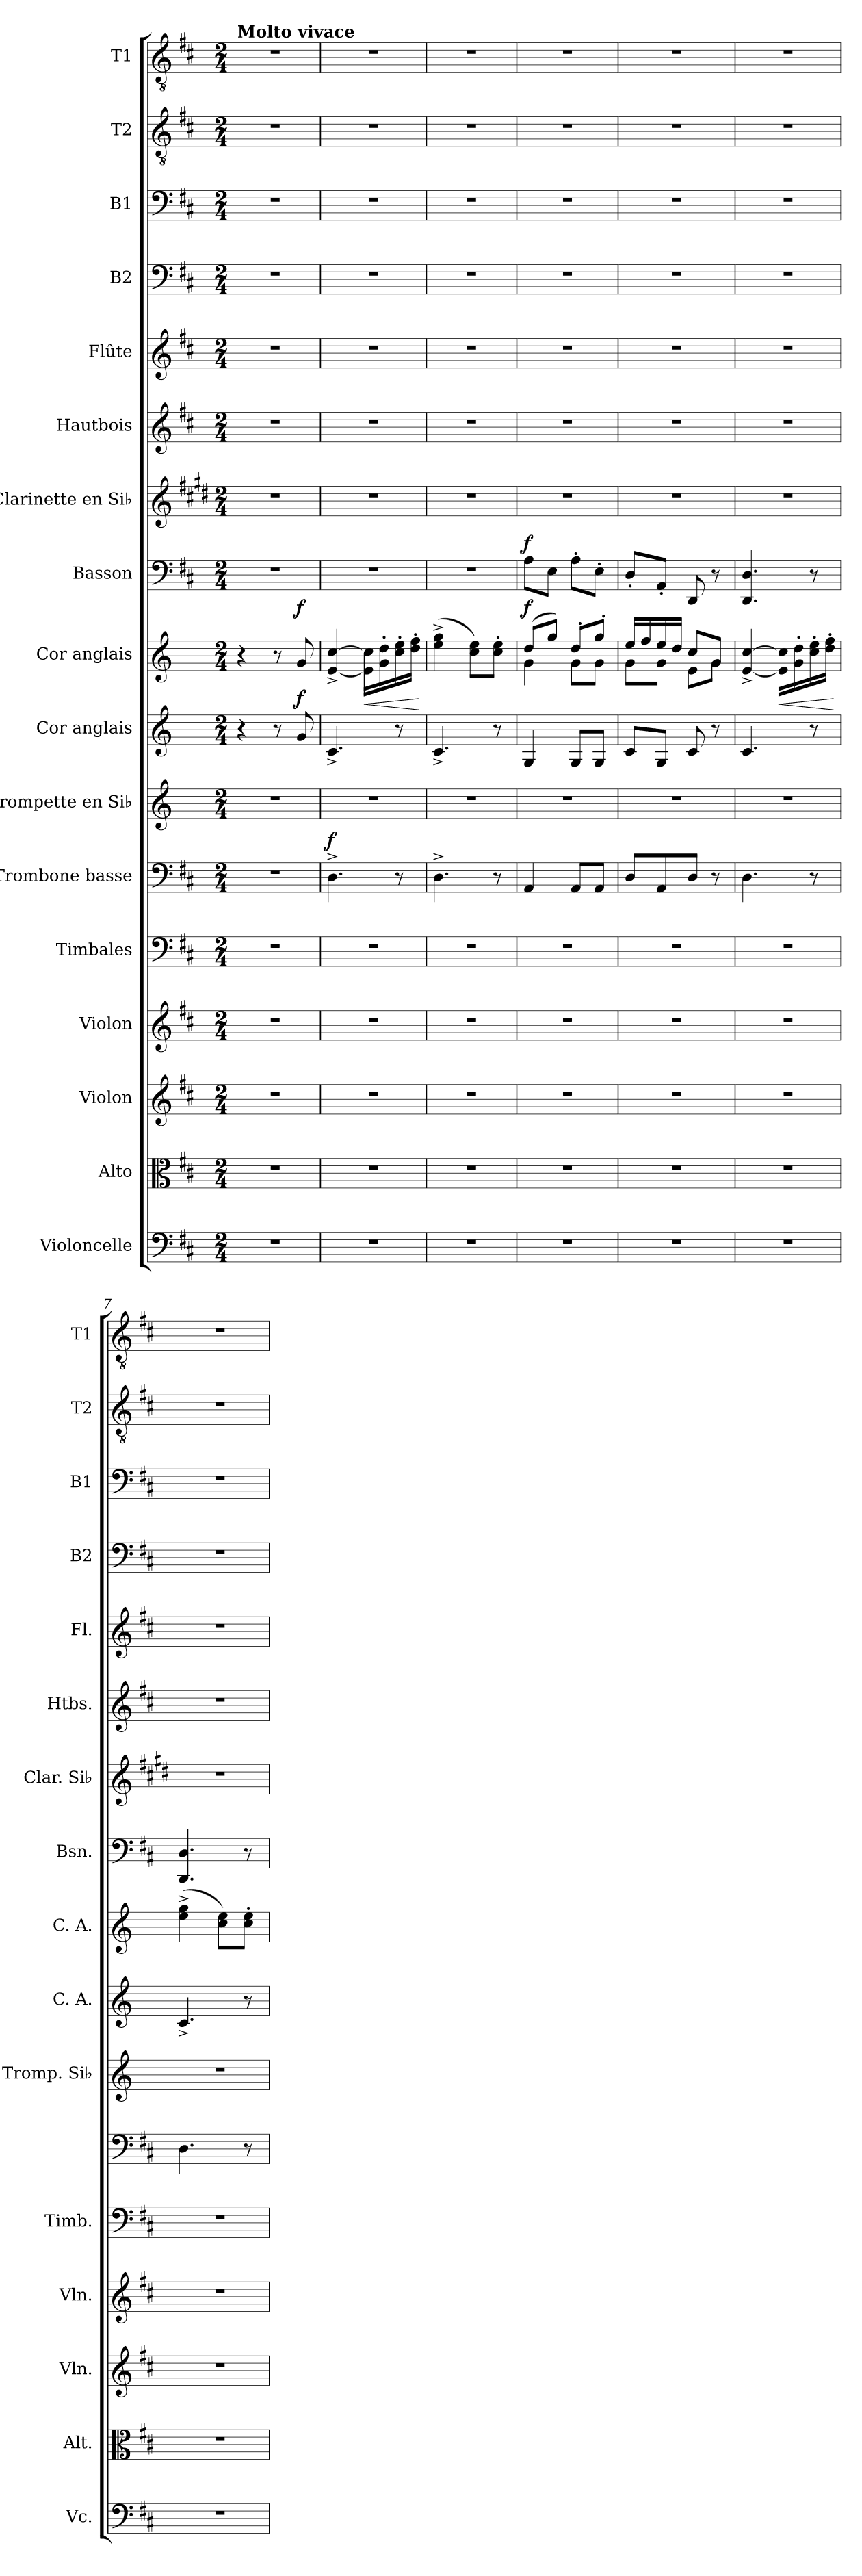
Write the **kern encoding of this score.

**kern	**kern	**kern	**kern	**kern	**kern	**dynam	**kern	**kern	**dynam	**kern	**dynam	**kern	**dynam	**kern	**kern	**kern	**kern	**kern	**kern	**kern
*part17	*part16	*part15	*part14	*part13	*part12	*part12	*part11	*part10	*part10	*part9	*part9	*part8	*part8	*part7	*part6	*part5	*part4	*part3	*part2	*part1
*staff17	*staff16	*staff15	*staff14	*staff13	*staff12	*staff12	*staff11	*staff10	*staff10	*staff9	*staff9	*staff8	*staff8	*staff7	*staff6	*staff5	*staff4	*staff3	*staff2	*staff1
*I"Violoncelle	*I"Alto	*I"Violon	*I"Violon	*I"Timbales	*I"Trombone basse	*	*I"Trompette en Si♭	*I"Cor anglais	*	*I"Cor anglais	*	*I"Basson	*	*I"Clarinette en Si♭	*I"Hautbois	*I"Flûte	*I"B2	*I"B1	*I"T2	*I"T1
*I'Vc.	*I'Alt.	*I'Vln.	*I'Vln.	*I'Timb.	*	*	*I'Tromp. Si♭	*I'C. A.	*	*I'C. A.	*	*I'Bsn.	*	*I'Clar. Si♭	*I'Htbs.	*I'Fl.	*I'B2	*I'B1	*I'T2	*I'T1
*clefF4	*clefC3	*clefG2	*clefG2	*clefF4	*clefF4	*	*clefG2	*clefG2	*	*clefG2	*	*clefF4	*	*clefG2	*clefG2	*clefG2	*clefF4	*clefF4	*clefGv2	*clefGv2
*	*	*	*	*	*	*	*ITrd6c10	*ITrd6c10	*	*ITrd6c10	*	*	*	*ITrd1c2	*	*	*	*	*	*
*k[f#c#]	*k[f#c#]	*k[f#c#]	*k[f#c#]	*k[f#c#]	*k[f#c#]	*	*k[f#c#]	*k[f#c#]	*	*k[f#c#]	*	*k[f#c#]	*	*k[f#c#]	*k[f#c#]	*k[f#c#]	*k[f#c#]	*k[f#c#]	*k[f#c#]	*k[f#c#]
*M2/4	*M2/4	*M2/4	*M2/4	*M2/4	*M2/4	*	*M2/4	*M2/4	*	*M2/4	*	*M2/4	*	*M2/4	*M2/4	*M2/4	*M2/4	*M2/4	*M2/4	*M2/4
*MM108	*MM108	*MM108	*MM108	*MM108	*MM108	*	*MM108	*MM108	*	*MM108	*	*MM108	*	*MM108	*MM108	*MM108	*MM108	*MM108	*MM108	*MM108
=1	=1	=1	=1	=1	=1	=1	=1	=1	=1	=1	=1	=1	=1	=1	=1	=1	=1	=1	=1	=1
!	!	!	!	!	!	!	!	!	!	!	!	!	!	!	!	!	!	!	!	!LO:TX:a:B:t=Molto vivace
2r	2r	2r	2r	2r	2r	.	2r	4r	.	4r	.	2r	.	2r	2r	2r	2r	2r	2r	2r
.	.	.	.	.	.	.	.	8r	.	8r	.	.	.	.	.	.	.	.	.	.
!	!	!	!	!	!	!	!	!	!LO:DY:a	!	!LO:DY:a	!	!	!	!	!	!	!	!	!
.	.	.	.	.	.	.	.	8A/	f	8A/	f	.	.	.	.	.	.	.	.	.
=2	=2	=2	=2	=2	=2	=2	=2	=2	=2	=2	=2	=2	=2	=2	=2	=2	=2	=2	=2	=2
!	!	!	!	!	!	!LO:DY:a	!	!	!	!	!	!	!	!	!	!	!	!	!	!
2r	2r	2r	2r	2r	4.D^\	f	2r	4.D^/	.	[4F#/^ [4d/^	.	2r	.	2r	2r	2r	2r	2r	2r	2r
!	!	!	!	!	!	!	!	!	!	!	!LO:HP:b	!	!	!	!	!	!	!	!	!
.	.	.	.	.	.	.	.	.	.	16F#\] 16d\]LL	<	.	.	.	.	.	.	.	.	.
.	.	.	.	.	.	.	.	.	.	16A\' 16e\'	.	.	.	.	.	.	.	.	.	.
.	.	.	.	.	8r	.	.	8r	.	16d\' 16f#\'	.	.	.	.	.	.	.	.	.	.
.	.	.	.	.	.	.	.	.	.	16e\' 16g\'JJ	.	.	.	.	.	.	.	.	.	.
.	.	.	.	.	.	.	.	.	.	.	[	.	.	.	.	.	.	.	.	.
=3	=3	=3	=3	=3	=3	=3	=3	=3	=3	=3	=3	=3	=3	=3	=3	=3	=3	=3	=3	=3
2r	2r	2r	2r	2r	4.D^\	.	2r	4.D^/	.	(4f#\^ 4a\^	.	2r	.	2r	2r	2r	2r	2r	2r	2r
.	.	.	.	.	.	.	.	.	.	8d\ 8f#\L)	.	.	.	.	.	.	.	.	.	.
.	.	.	.	.	8r	.	.	8r	.	8d\' 8f#\'J	.	.	.	.	.	.	.	.	.	.
=4	=4	=4	=4	=4	=4	=4	=4	=4	=4	=4	=4	=4	=4	=4	=4	=4	=4	=4	=4	=4
*	*	*	*	*	*	*	*	*	*	*^	*	*	*	*	*	*	*	*	*	*
!	!	!	!	!	!	!	!	!	!	!	!	!LO:DY:a	!	!LO:DY:a	!	!	!	!	!	!	!
2r	2r	2r	2r	2r	4AA/	.	2r	4AA/	.	(8e/L	4A\	f	8A\L	f	2r	2r	2r	2r	2r	2r	2r
.	.	.	.	.	.	.	.	.	.	8a/J)	.	.	8E\J	.	.	.	.	.	.	.	.
.	.	.	.	.	8AA/L	.	.	8AA/L	.	8e'/L	8A\L	.	8A'\L	.	.	.	.	.	.	.	.
.	.	.	.	.	8AA/J	.	.	8AA/J	.	8a'/J	8A\J	.	8E'\J	.	.	.	.	.	.	.	.
=5	=5	=5	=5	=5	=5	=5	=5	=5	=5	=5	=5	=5	=5	=5	=5	=5	=5	=5	=5	=5	=5
2r	2r	2r	2r	2r	8D/L	.	2r	8D/L	.	16f#/LL	8A\L	.	8D'/L	.	2r	2r	2r	2r	2r	2r	2r
.	.	.	.	.	.	.	.	.	.	16g/	.	.	.	.	.	.	.	.	.	.	.
.	.	.	.	.	8AA/	.	.	8AA/J	.	16f#/	8A\J	.	8AA'/J	.	.	.	.	.	.	.	.
.	.	.	.	.	.	.	.	.	.	16e/JJ	.	.	.	.	.	.	.	.	.	.	.
.	.	.	.	.	8D/J	.	.	8D/	.	8d/L	8F#\L	.	8DD/	.	.	.	.	.	.	.	.
.	.	.	.	.	8r	.	.	8r	.	8A/J	8A\J	.	8r	.	.	.	.	.	.	.	.
*	*	*	*	*	*	*	*	*	*	*v	*v	*	*	*	*	*	*	*	*	*	*
=6	=6	=6	=6	=6	=6	=6	=6	=6	=6	=6	=6	=6	=6	=6	=6	=6	=6	=6	=6	=6
2r	2r	2r	2r	2r	4.D\	.	2r	4.D/	.	[4F#/^ [4d/^	.	4.DD/ 4.D/	.	2r	2r	2r	2r	2r	2r	2r
!	!	!	!	!	!	!	!	!	!	!	!LO:HP:b	!	!	!	!	!	!	!	!	!
.	.	.	.	.	.	.	.	.	.	16F#\] 16d\]LL	<	.	.	.	.	.	.	.	.	.
.	.	.	.	.	.	.	.	.	.	16A\' 16e\'	.	.	.	.	.	.	.	.	.	.
.	.	.	.	.	8r	.	.	8r	.	16d\' 16f#\'	.	8r	.	.	.	.	.	.	.	.
.	.	.	.	.	.	.	.	.	.	16e\' 16g\'JJ	.	.	.	.	.	.	.	.	.	.
.	.	.	.	.	.	.	.	.	.	.	[	.	.	.	.	.	.	.	.	.
!!LO:LB:g=z
=7	=7	=7	=7	=7	=7	=7	=7	=7	=7	=7	=7	=7	=7	=7	=7	=7	=7	=7	=7	=7
2r	2r	2r	2r	2r	4.D\	.	2r	4.D^/	.	(4f#\^ 4a\^	.	4.DD/ 4.D/	.	2r	2r	2r	2r	2r	2r	2r
.	.	.	.	.	.	.	.	.	.	8d\ 8f#\L)	.	.	.	.	.	.	.	.	.	.
.	.	.	.	.	8r	.	.	8r	.	8d\' 8f#\'J	.	8r	.	.	.	.	.	.	.	.
=	=	=	=	=	=	=	=	=	=	=	=	=	=	=	=	=	=	=	=	=
*-	*-	*-	*-	*-	*-	*-	*-	*-	*-	*-	*-	*-	*-	*-	*-	*-	*-	*-	*-	*-
